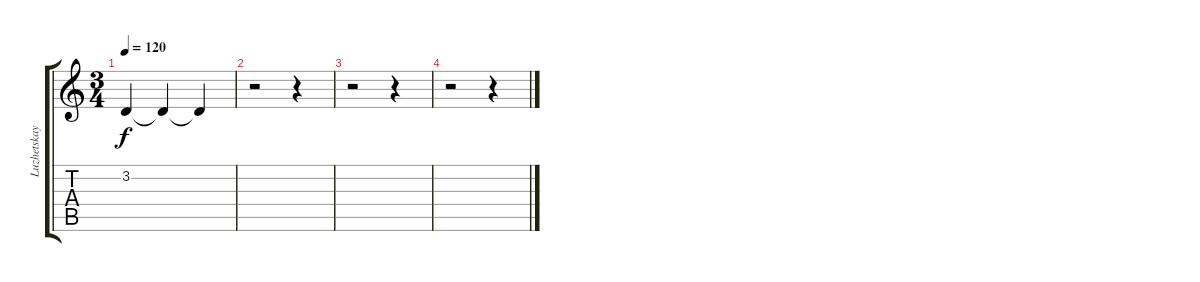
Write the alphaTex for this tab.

\track ("Luzhetskaya A" "Luzhetskay") {instrument flute}
\staff {score tabs}
\tuning (E4 B3 G3 D3 A2 E2) {hide}
\ts (3 4)
\tempo 120
\clef g2
\ks c
3.2.4{dy f} 3.2{t}.4 3.2{t}.4 |
r.2 r.4 |
r.2 r.4 |
r.2 r.4
